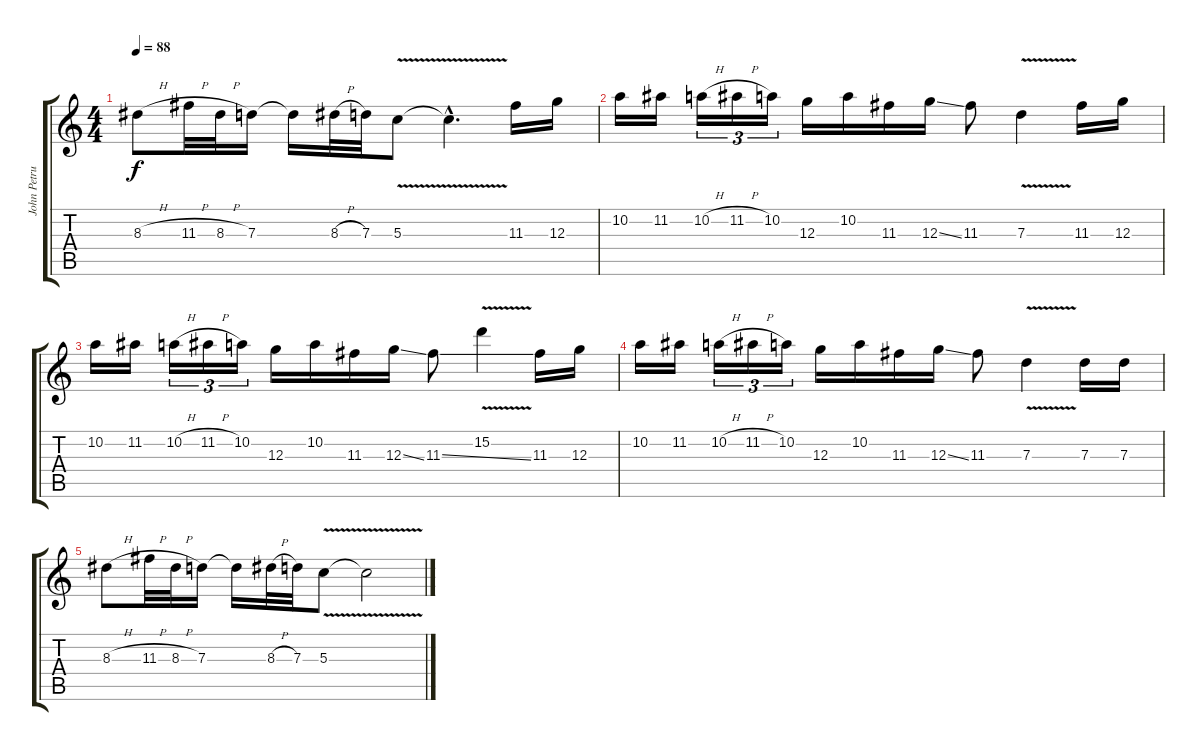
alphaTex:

\track ("John Petrucci" "John Petru") {instrument distortionguitar}
\staff {score tabs}
\tuning (E4 B3 G3 D3 A2 D2) {hide}
\ts (4 4)
\tempo 88
\clef g2
\ks c
8.3{h}.8{dy f} 11.3{h}.32 8.3{h}.32 7.3.16 7.3{t}.16 8.3{h}.32 7.3.32 5.3{v}.8 5.3{v hac t}.4{d} 11.3.16 12.3.16 |
10.2.16 11.2.16 10.2{h}.16{tu (3 2)} 11.2{h}.16{tu (3 2)} 10.2.16{tu (3 2)} 12.3.16 10.2.16 11.3.16 12.3{ss}.16 11.3.8 7.3{v}.4 11.3.16 12.3.16 |
10.2.16 11.2.16 10.2{h}.16{tu (3 2)} 11.2{h}.16{tu (3 2)} 10.2.16{tu (3 2)} 12.3.16 10.2.16 11.3.16 12.3{ss}.16 11.3{ss}.8 15.2{v}.4 11.3.16 12.3.16 |
10.2.16 11.2.16 10.2{h}.16{tu (3 2)} 11.2{h}.16{tu (3 2)} 10.2.16{tu (3 2)} 12.3.16 10.2.16 11.3.16 12.3{ss}.16 11.3.8 7.3{v}.4 7.3.16 7.3.16 |
8.3{h}.8 11.3{h}.32 8.3{h}.32 7.3.16 7.3{t}.16 8.3{h}.32 7.3.32 5.3{v}.8 5.3{v t}.2
